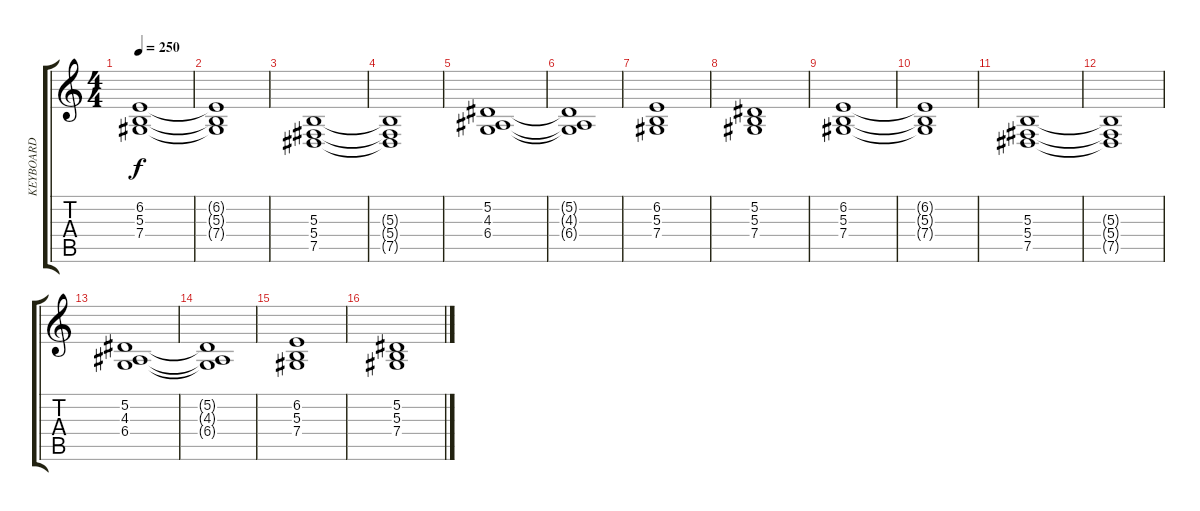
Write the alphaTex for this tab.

\track ("KEYBOARD" "KEYBOARD") {instrument lead2sawtooth}
\staff {score tabs}
\tuning (Eb4 Bb3 Gb3 Db3 Ab2 Eb2) {hide}
\ts (4 4)
\tempo 250
\clef g2
\ks aminor
(6.2 5.3 7.4).1{dy f} |
(6.2{t} 5.3{t} 7.4{t}).1 |
(5.3 5.4 7.5).1 |
(5.3{t} 5.4{t} 7.5{t}).1 |
(5.2 4.3 6.4).1 |
(5.2{t} 4.3{t} 6.4{t}).1 |
(6.2 5.3 7.4).1 |
(5.2 5.3 7.4).1 |
(6.2 5.3 7.4).1 |
(6.2{t} 5.3{t} 7.4{t}).1 |
(5.3 5.4 7.5).1 |
(5.3{t} 5.4{t} 7.5{t}).1 |
(5.2 4.3 6.4).1 |
(5.2{t} 4.3{t} 6.4{t}).1 |
(6.2 5.3 7.4).1 |
(5.2 5.3 7.4).1
